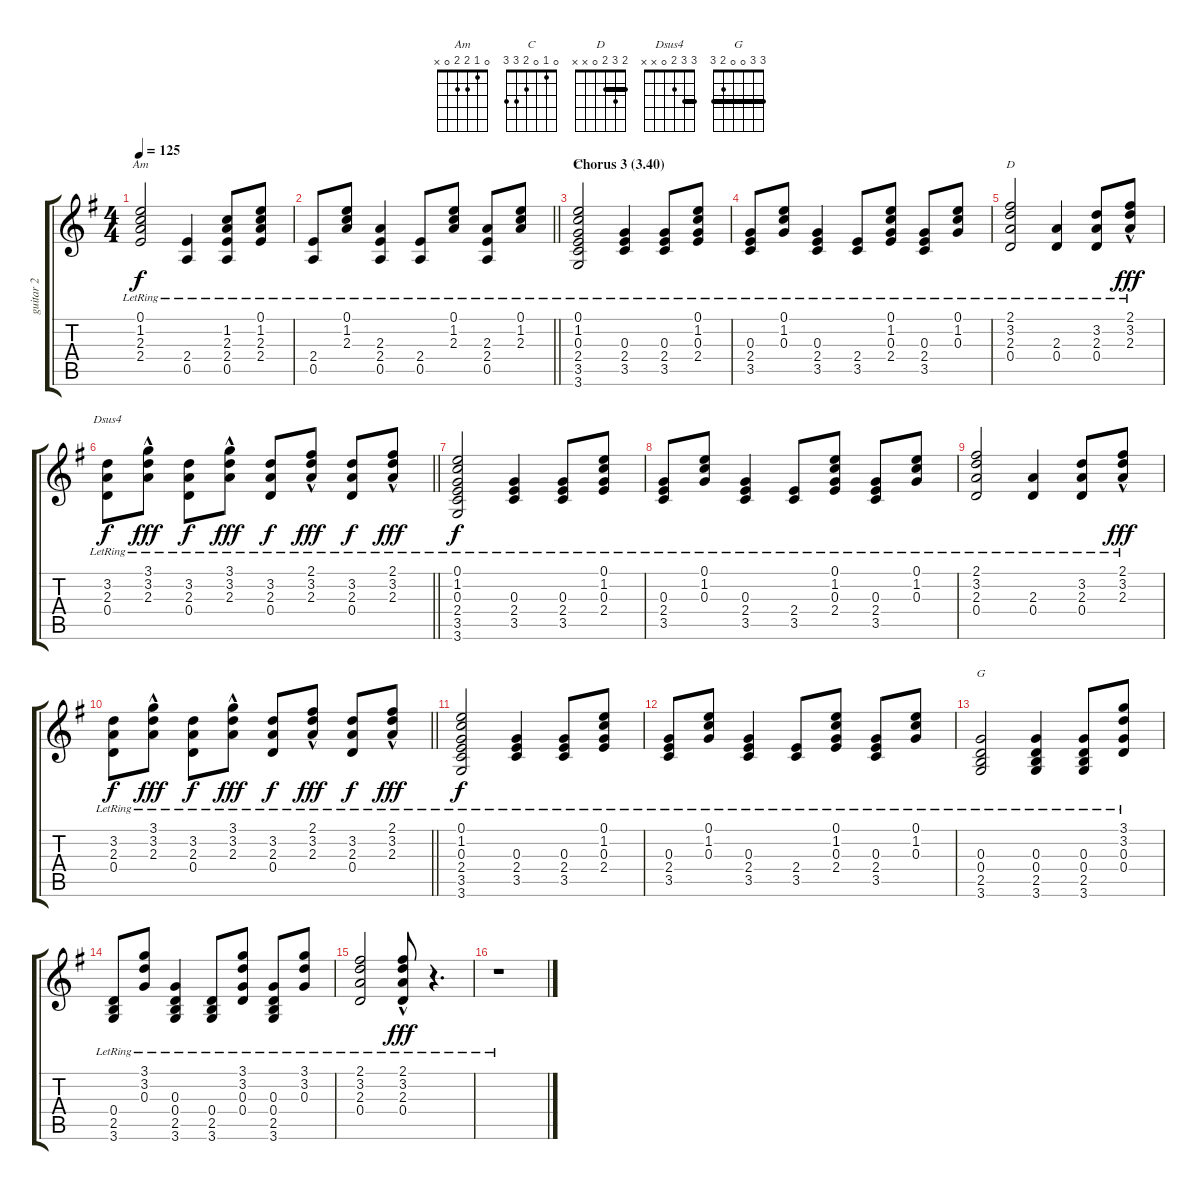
\track ("guitar 2" "guitar 2") {instrument acousticguitarnylon}
\staff {score tabs}
\tuning (E4 B3 G3 D3 A2 E2) {hide}
\chord ("Am" 0 1 2 2 0 x)
\chord ("C" 0 1 0 2 3 3)
\chord ("D" 2 3 2 0 x x) {barre 2}
\chord ("Dsus4" 3 3 2 0 x x) {barre 3}
\chord ("G" 3 3 0 0 2 3) {barre 3}
\ts (4 4)
\tempo 125
\clef g2
\ks g
(0.1{lr} 1.2{lr} 2.3{lr} 2.4{lr}).2{ch "Am" dy f} (2.4{lr} 0.5{lr}).4 (1.2{lr} 2.3{lr} 2.4{lr} 0.5{lr}).8 (0.1{lr} 1.2{lr} 2.3{lr} 2.4{lr}).8 |
\barLineRight lightlight
(2.4{lr} 0.5{lr}).8 (0.1{lr} 1.2{lr} 2.3{lr}).8 (2.3{lr} 2.4{lr} 0.5{lr}).4 (2.4{lr} 0.5{lr}).8 (0.1{lr} 1.2{lr} 2.3{lr}).8 (2.3{lr} 2.4{lr} 0.5{lr}).8 (0.1{lr} 1.2{lr} 2.3{lr}).8 |
\section ("" "Chorus 3 (3.40)")
(0.1{lr} 1.2{lr} 0.3{lr} 2.4{lr} 3.5{lr} 3.6{lr}).2{ch "C"} (0.3{lr} 2.4{lr} 3.5{lr}).4 (0.3{lr} 2.4{lr} 3.5{lr}).8 (0.1{lr} 1.2{lr} 0.3{lr} 2.4{lr}).8 |
(0.3{lr} 2.4{lr} 3.5{lr}).8 (0.1{lr} 1.2{lr} 0.3{lr}).8 (0.3{lr} 2.4{lr} 3.5{lr}).4 (2.4{lr} 3.5{lr}).8 (0.1{lr} 1.2{lr} 0.3{lr} 2.4{lr}).8 (0.3{lr} 2.4{lr} 3.5{lr}).8 (0.1{lr} 1.2{lr} 0.3{lr}).8 |
(2.1{lr} 3.2{lr} 2.3{lr} 0.4{lr}).2{ch "D"} (2.3{lr} 0.4{lr}).4 (3.2{lr} 2.3{lr} 0.4{lr}).8 (2.1{hac lr} 3.2{hac lr} 2.3{hac lr}).8{dy fff} |
\barLineRight lightlight
(3.2{lr} 2.3{lr} 0.4{lr}).8{ch "Dsus4" dy f} (3.1{hac lr} 3.2{hac lr} 2.3{hac lr}).8{dy fff} (3.2{lr} 2.3{lr} 0.4{lr}).8{dy f} (3.1{hac lr} 3.2{hac lr} 2.3{hac lr}).8{dy fff} (3.2{lr} 2.3{lr} 0.4{lr}).8{dy f} (2.1{hac lr} 3.2{hac lr} 2.3{hac lr}).8{dy fff} (3.2{lr} 2.3{lr} 0.4{lr}).8{dy f} (2.1{hac lr} 3.2{hac lr} 2.3{hac lr}).8{dy fff} |
(0.1{lr} 1.2{lr} 0.3{lr} 2.4{lr} 3.5{lr} 3.6{lr}).2{dy f} (0.3{lr} 2.4{lr} 3.5{lr}).4 (0.3{lr} 2.4{lr} 3.5{lr}).8 (0.1{lr} 1.2{lr} 0.3{lr} 2.4{lr}).8 |
(0.3{lr} 2.4{lr} 3.5{lr}).8 (0.1{lr} 1.2{lr} 0.3{lr}).8 (0.3{lr} 2.4{lr} 3.5{lr}).4 (2.4{lr} 3.5{lr}).8 (0.1{lr} 1.2{lr} 0.3{lr} 2.4{lr}).8 (0.3{lr} 2.4{lr} 3.5{lr}).8 (0.1{lr} 1.2{lr} 0.3{lr}).8 |
(2.1{lr} 3.2{lr} 2.3{lr} 0.4{lr}).2 (2.3{lr} 0.4{lr}).4 (3.2{lr} 2.3{lr} 0.4{lr}).8 (2.1{hac lr} 3.2{hac lr} 2.3{hac lr}).8{dy fff} |
\barLineRight lightlight
(3.2{lr} 2.3{lr} 0.4{lr}).8{dy f} (3.1{hac lr} 3.2{hac lr} 2.3{hac lr}).8{dy fff} (3.2{lr} 2.3{lr} 0.4{lr}).8{dy f} (3.1{hac lr} 3.2{hac lr} 2.3{hac lr}).8{dy fff} (3.2{lr} 2.3{lr} 0.4{lr}).8{dy f} (2.1{hac lr} 3.2{hac lr} 2.3{hac lr}).8{dy fff} (3.2{lr} 2.3{lr} 0.4{lr}).8{dy f} (2.1{hac lr} 3.2{hac lr} 2.3{hac lr}).8{dy fff} |
(0.1{lr} 1.2{lr} 0.3{lr} 2.4{lr} 3.5{lr} 3.6{lr}).2{dy f} (0.3{lr} 2.4{lr} 3.5{lr}).4 (0.3{lr} 2.4{lr} 3.5{lr}).8 (0.1{lr} 1.2{lr} 0.3{lr} 2.4{lr}).8 |
(0.3{lr} 2.4{lr} 3.5{lr}).8 (0.1{lr} 1.2{lr} 0.3{lr}).8 (0.3{lr} 2.4{lr} 3.5{lr}).4 (2.4{lr} 3.5{lr}).8 (0.1{lr} 1.2{lr} 0.3{lr} 2.4{lr}).8 (0.3{lr} 2.4{lr} 3.5{lr}).8 (0.1{lr} 1.2{lr} 0.3{lr}).8 |
(0.3{lr} 0.4{lr} 2.5{lr} 3.6{lr}).2{ch "G"} (0.3{lr} 0.4{lr} 2.5{lr} 3.6{lr}).4 (0.3{lr} 0.4{lr} 2.5{lr} 3.6{lr}).8 (3.1{lr} 3.2{lr} 0.3{lr} 0.4{lr}).8 |
(0.4{lr} 2.5{lr} 3.6{lr}).8 (3.1{lr} 3.2{lr} 0.3{lr}).8 (0.3{lr} 0.4{lr} 2.5{lr} 3.6{lr}).4 (0.4{lr} 2.5{lr} 3.6{lr}).8 (3.1{lr} 3.2{lr} 0.3{lr} 0.4{lr}).8 (0.3{lr} 0.4{lr} 2.5{lr} 3.6{lr}).8 (3.1{lr} 3.2{lr} 0.3{lr}).8 |
(2.1{lr} 3.2{lr} 2.3{lr} 0.4{lr}).2 (2.1{hac lr} 3.2{hac lr} 2.3{hac lr} 0.4{hac lr}).8{dy fff} r.4{d} |
r.1
